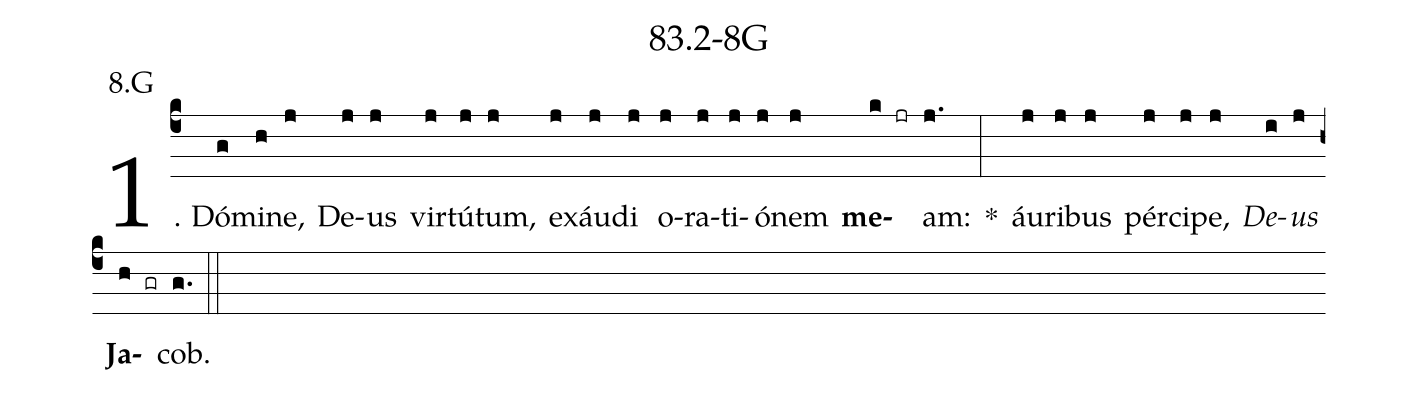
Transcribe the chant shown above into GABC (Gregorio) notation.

name: 83.2-8G;
annotation: 8.G;
%%
(c4)1. Dó(g)mi(h)ne,(j) De(j)us(j) vir(j)tú(j)tum,(j) ex(j)áu(j)di(j) o(j)ra(j)ti(j)ó(j)nem(j) <b>me</b>(k jr)am:(j.) *(:) áu(j)ri(j)bus(j) pér(j)ci(j)pe,(j) <i>De</i>(i)<i>us</i>(j) <b>Ja</b>(h gr)cob.(g.) (::)


%E(j) u(j) o(i) u(j) a(h) e.(g.) (::)
